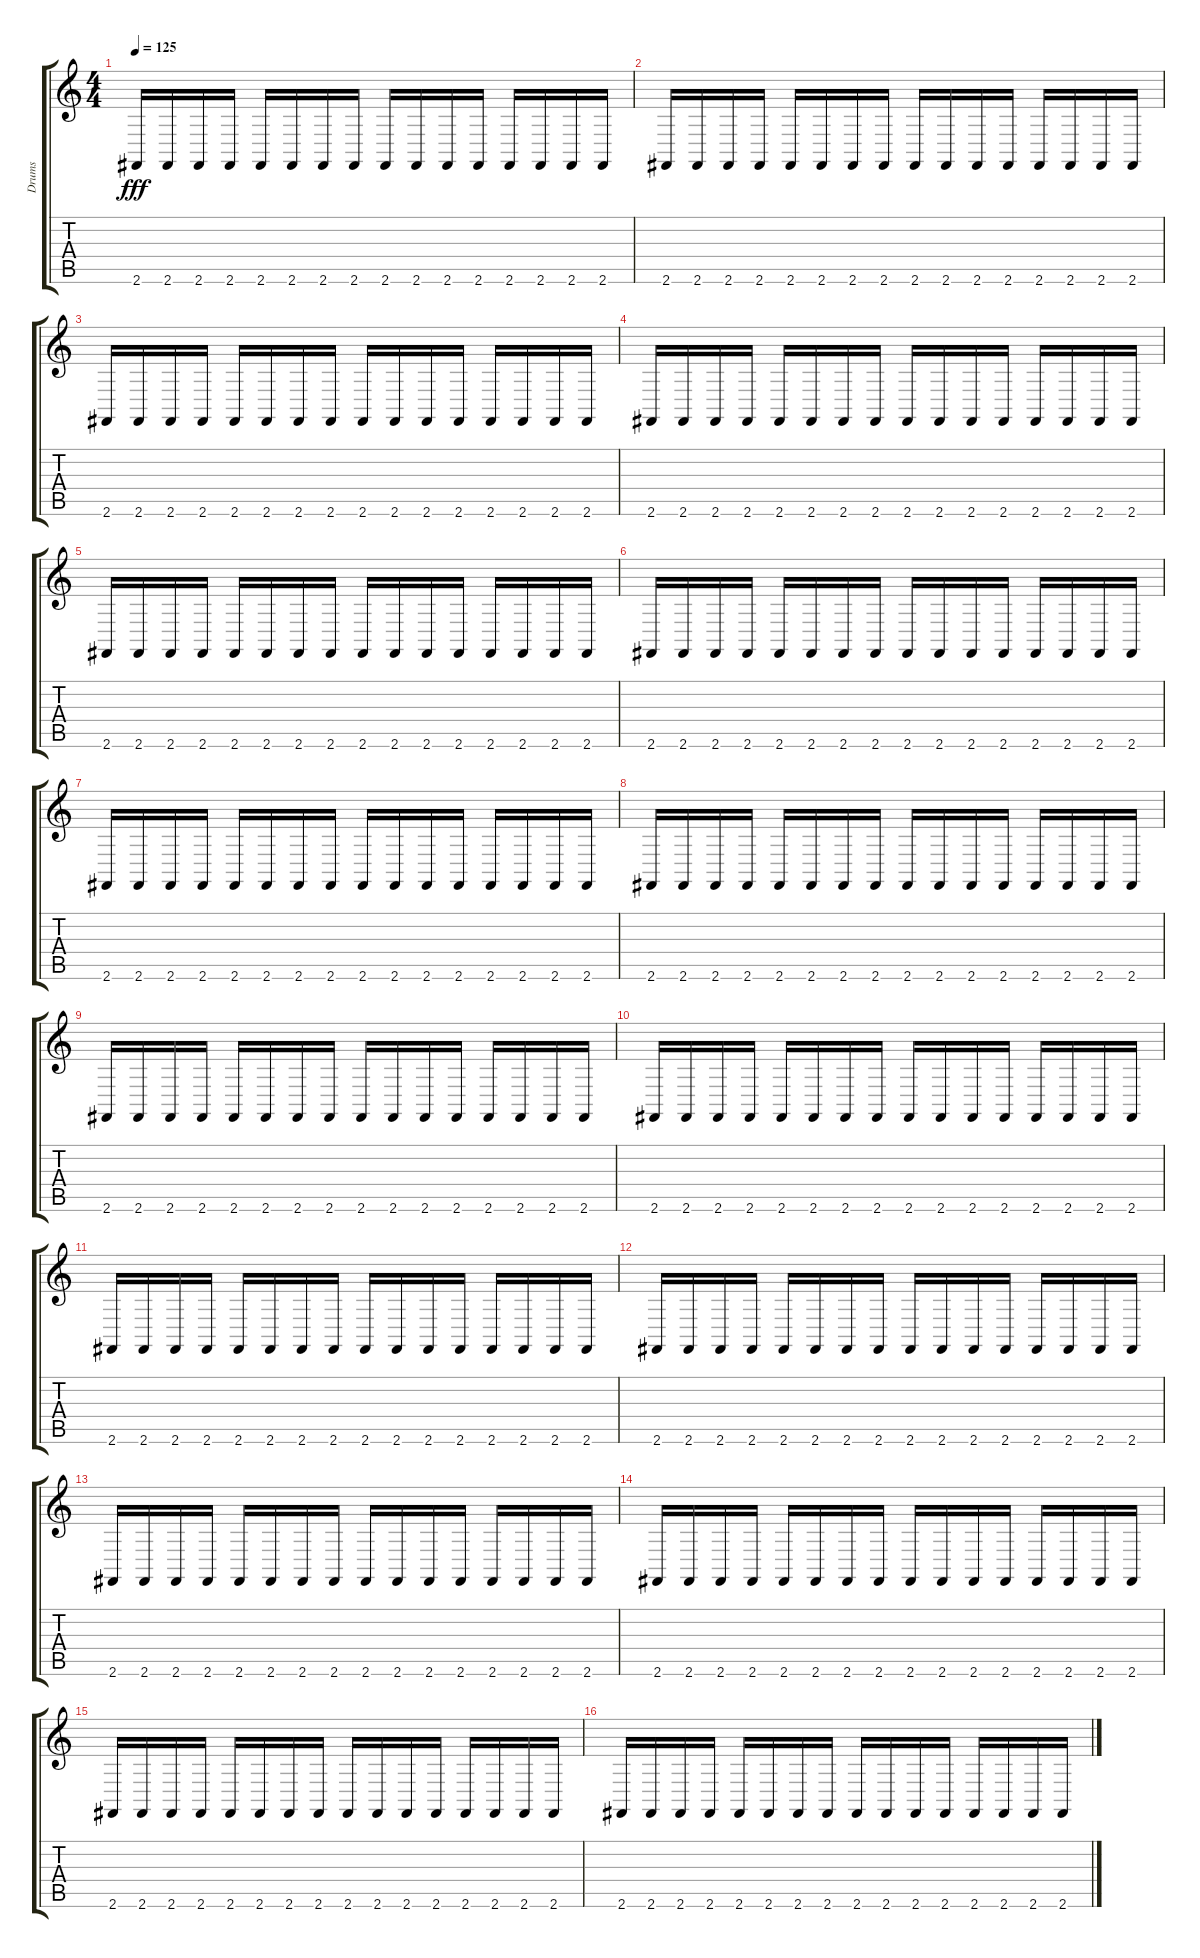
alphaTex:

\track ("Drums" "Drums") {instrument synthdrum}
\staff {score tabs}
\tuning (E4 B3 G3 D3 A2 E2) {hide}
\ts (4 4)
\tempo 125
\clef g2
\ks c
2.6.16{dy fff} 2.6.16 2.6.16 2.6.16 2.6.16 2.6.16 2.6.16 2.6.16 2.6.16 2.6.16 2.6.16 2.6.16 2.6.16 2.6.16 2.6.16 2.6.16 |
2.6.16 2.6.16 2.6.16 2.6.16 2.6.16 2.6.16 2.6.16 2.6.16 2.6.16 2.6.16 2.6.16 2.6.16 2.6.16 2.6.16 2.6.16 2.6.16 |
2.6.16 2.6.16 2.6.16 2.6.16 2.6.16 2.6.16 2.6.16 2.6.16 2.6.16 2.6.16 2.6.16 2.6.16 2.6.16 2.6.16 2.6.16 2.6.16 |
2.6.16 2.6.16 2.6.16 2.6.16 2.6.16 2.6.16 2.6.16 2.6.16 2.6.16 2.6.16 2.6.16 2.6.16 2.6.16 2.6.16 2.6.16 2.6.16 |
2.6.16 2.6.16 2.6.16 2.6.16 2.6.16 2.6.16 2.6.16 2.6.16 2.6.16 2.6.16 2.6.16 2.6.16 2.6.16 2.6.16 2.6.16 2.6.16 |
2.6.16 2.6.16 2.6.16 2.6.16 2.6.16 2.6.16 2.6.16 2.6.16 2.6.16 2.6.16 2.6.16 2.6.16 2.6.16 2.6.16 2.6.16 2.6.16 |
2.6.16 2.6.16 2.6.16 2.6.16 2.6.16 2.6.16 2.6.16 2.6.16 2.6.16 2.6.16 2.6.16 2.6.16 2.6.16 2.6.16 2.6.16 2.6.16 |
2.6.16 2.6.16 2.6.16 2.6.16 2.6.16 2.6.16 2.6.16 2.6.16 2.6.16 2.6.16 2.6.16 2.6.16 2.6.16 2.6.16 2.6.16 2.6.16 |
2.6.16 2.6.16 2.6.16 2.6.16 2.6.16 2.6.16 2.6.16 2.6.16 2.6.16 2.6.16 2.6.16 2.6.16 2.6.16 2.6.16 2.6.16 2.6.16 |
2.6.16 2.6.16 2.6.16 2.6.16 2.6.16 2.6.16 2.6.16 2.6.16 2.6.16 2.6.16 2.6.16 2.6.16 2.6.16 2.6.16 2.6.16 2.6.16 |
2.6.16 2.6.16 2.6.16 2.6.16 2.6.16 2.6.16 2.6.16 2.6.16 2.6.16 2.6.16 2.6.16 2.6.16 2.6.16 2.6.16 2.6.16 2.6.16 |
2.6.16 2.6.16 2.6.16 2.6.16 2.6.16 2.6.16 2.6.16 2.6.16 2.6.16 2.6.16 2.6.16 2.6.16 2.6.16 2.6.16 2.6.16 2.6.16 |
2.6.16 2.6.16 2.6.16 2.6.16 2.6.16 2.6.16 2.6.16 2.6.16 2.6.16 2.6.16 2.6.16 2.6.16 2.6.16 2.6.16 2.6.16 2.6.16 |
2.6.16 2.6.16 2.6.16 2.6.16 2.6.16 2.6.16 2.6.16 2.6.16 2.6.16 2.6.16 2.6.16 2.6.16 2.6.16 2.6.16 2.6.16 2.6.16 |
2.6.16 2.6.16 2.6.16 2.6.16 2.6.16 2.6.16 2.6.16 2.6.16 2.6.16 2.6.16 2.6.16 2.6.16 2.6.16 2.6.16 2.6.16 2.6.16 |
2.6.16 2.6.16 2.6.16 2.6.16 2.6.16 2.6.16 2.6.16 2.6.16 2.6.16 2.6.16 2.6.16 2.6.16 2.6.16 2.6.16 2.6.16 2.6.16
